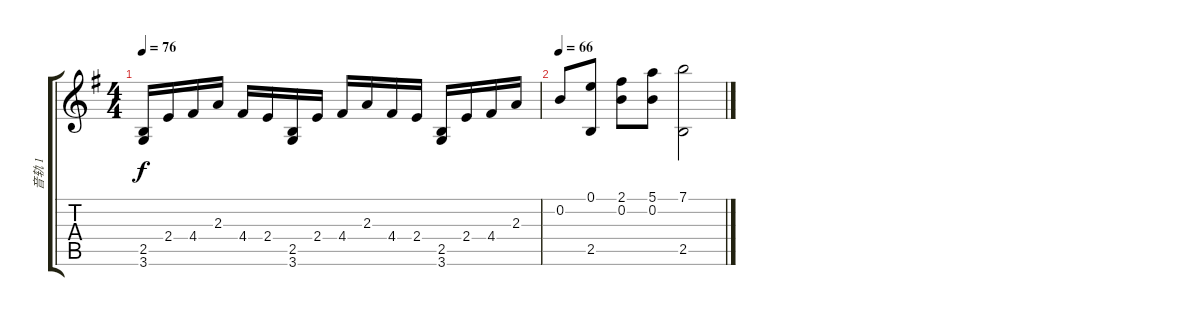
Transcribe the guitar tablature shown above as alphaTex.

\track ("音轨 1" "音轨 1") {instrument acousticguitarnylon}
\staff {score tabs}
\tuning (E4 B3 G3 D3 A2 E2) {hide}
\ts (4 4)
\tempo 76
\clef g2
\ks g
(2.5 3.6).16{dy f} 2.4.16 4.4.16 2.3.16 4.4.16 2.4.16 (2.5 3.6).16 2.4.16 4.4.16 2.3.16 4.4.16 2.4.16 (2.5 3.6).16 2.4.16 4.4.16 2.3.16 |
\tempo 66
0.2.8 (0.1 2.5).8 (2.1 0.2).8 (5.1 0.2).8 (7.1 2.5).2
